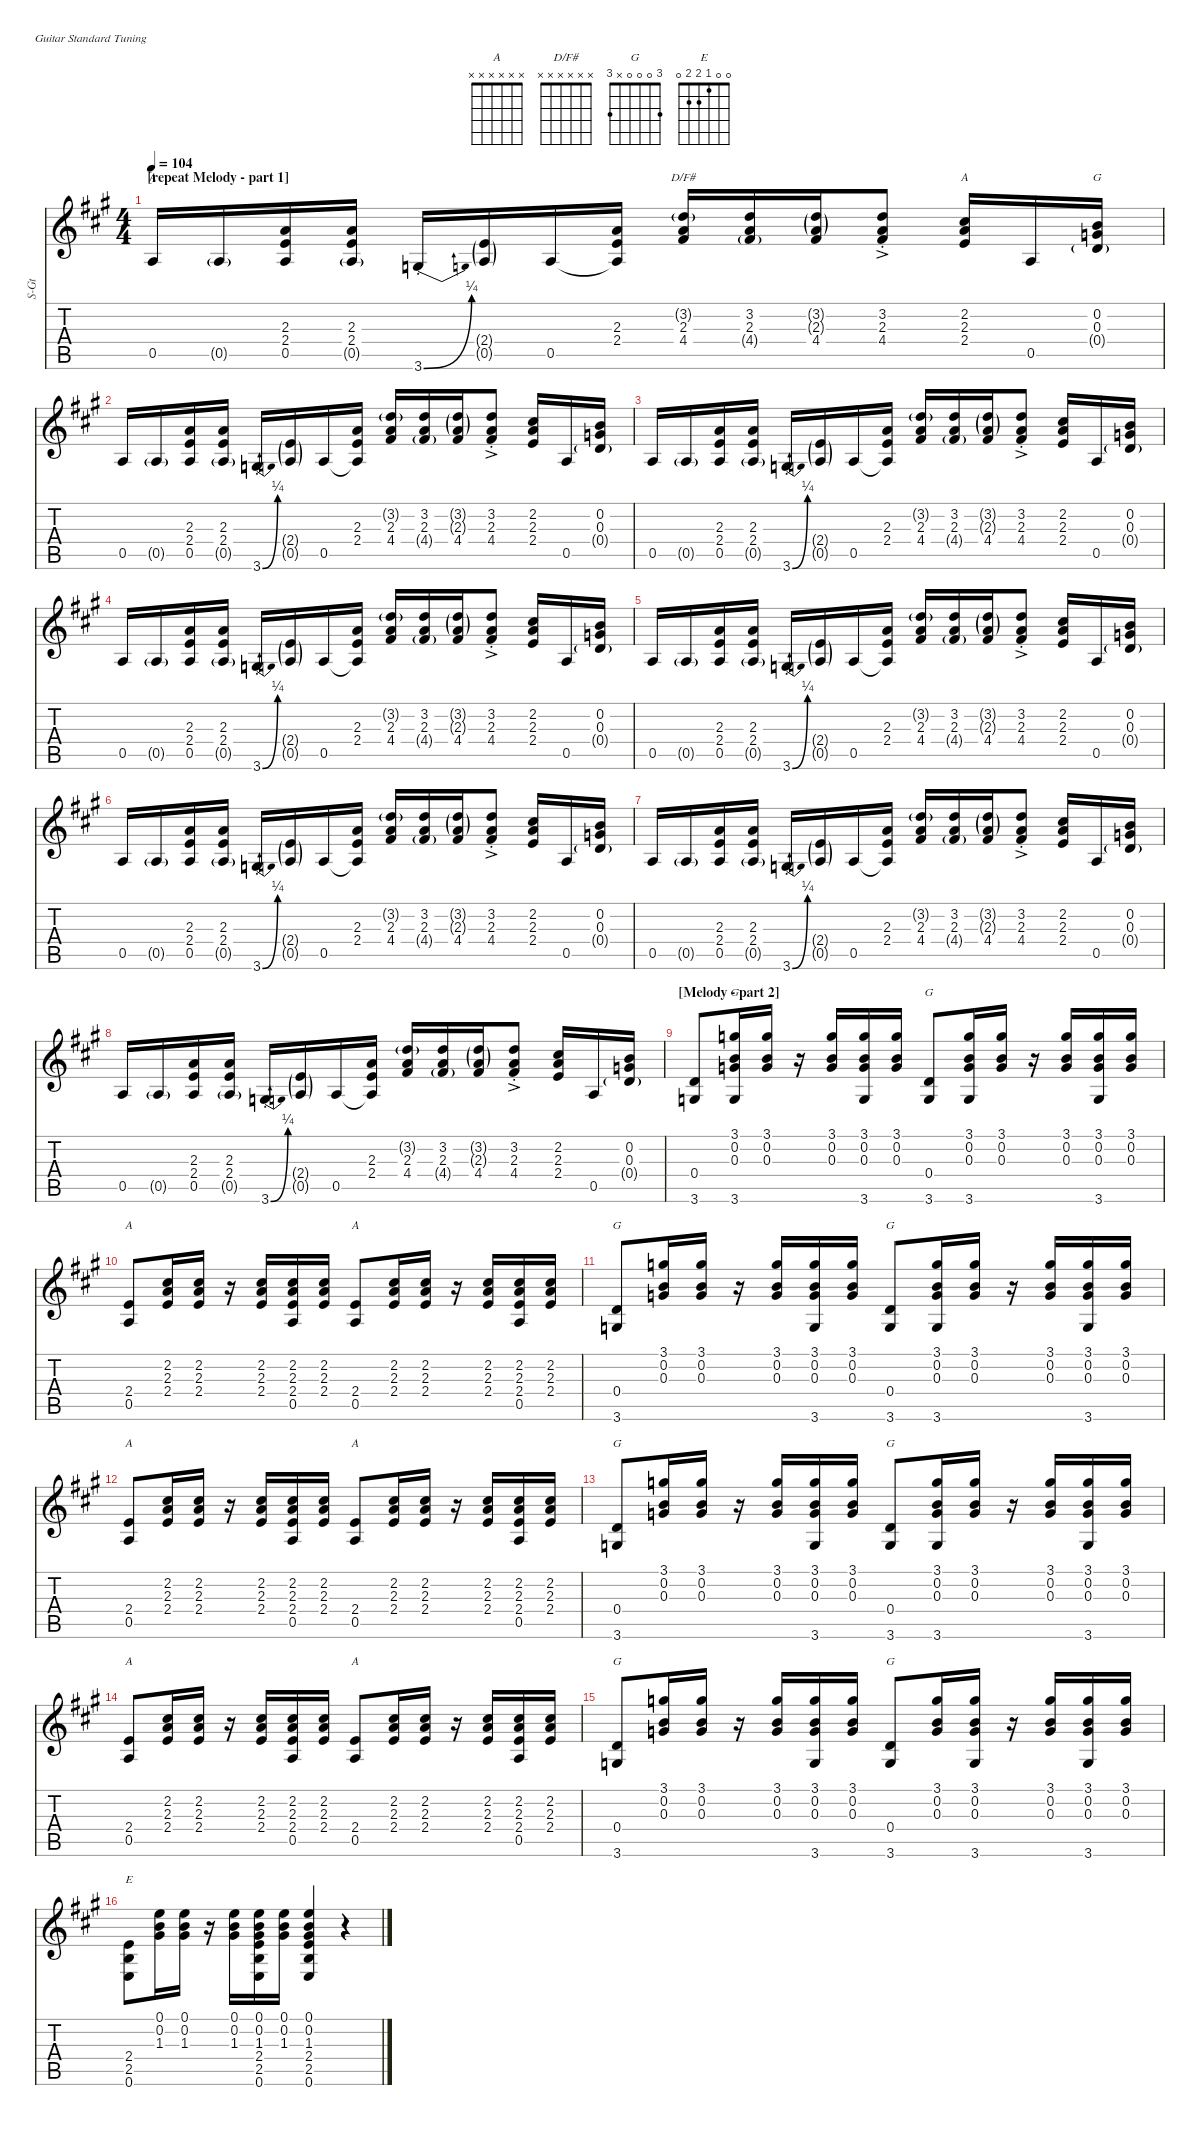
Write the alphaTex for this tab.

\hideDynamics
\bracketExtendMode nobrackets
\otherSystemsTrackNameOrientation horizontal
\track ("Acoustic Guitar" "S-Gt") {instrument acousticguitarsteel}
\staff {score tabs}
\tuning (E4 B3 G3 D3 A2 E2)
\chord ("A" x 2 2 2 0 x) {showfingering false barre (2 2)}
\chord ("D/F#" x x x x x x)
\chord ("A" x x x x x x)
\chord ("G" x 2147483647 2147483647 2147483647 x x) {firstfret 2147483648 showfingering false}
\chord ("G" 3 0 0 0 x 3) {showfingering false}
\chord ("E" 0 0 1 2 2 0) {showfingering false}
\ts (4 4)
\section ("" "[repeat Melody - part 1]")
\tempo 104
\clef g2
\ks a
0.5{acc forcenatural}.16{ch "A" dy f beam Up} 0.5{g acc forcenatural}.16{beam Up} (2.3{acc forcenatural} 2.4{acc forcenatural} 0.5{acc forcenatural}).16{beam Up} (2.3{acc forcenatural} 2.4{acc forcenatural} 0.5{g acc forcenatural}).16{beam Up} 3.6{be (bend 0 0 24.599999999999998 1) st acc forcenatural}.16{beam Up} (0.5{g acc forcenatural} 2.4{g acc forcenatural}).16{beam Up} 0.5{acc forcenatural}.16{beam Up} (2.3{acc forcenatural} 2.4{acc forcenatural} 0.5{t acc forcenatural}).16{beam Up} (3.2{g acc forcenatural} 2.3{acc forcenatural} 4.4{acc #}).16{ch "D/F#" beam Up} (3.2{acc forcenatural} 2.3{acc forcenatural} 4.4{g acc #}).16{beam Up} (3.2{g acc forcenatural} 2.3{g acc forcenatural} 4.4{acc #}).16{beam Up} (3.2{ac st acc forcenatural} 2.3{st acc forcenatural} 4.4{st acc #}).8{beam Up} (2.2{acc #} 2.3{acc forcenatural} 2.4{acc forcenatural}).16{ch "A" beam Up} 0.5{acc forcenatural}.16{beam Up} (0.3{acc forcenatural} 0.4{g acc forcenatural} 0.2{acc forcenatural}).16{ch "G" beam Up} |
0.5{acc forcenatural}.16{beam Up} 0.5{g acc forcenatural}.16{beam Up} (2.3{acc forcenatural} 2.4{acc forcenatural} 0.5{acc forcenatural}).16{beam Up} (2.3{acc forcenatural} 2.4{acc forcenatural} 0.5{g acc forcenatural}).16{beam Up} 3.6{be (bend 0 0 24.599999999999998 1) st acc forcenatural}.16{beam Up} (0.5{g acc forcenatural} 2.4{g acc forcenatural}).16{beam Up} 0.5{acc forcenatural}.16{beam Up} (2.3{acc forcenatural} 2.4{acc forcenatural} 0.5{t acc forcenatural}).16{beam Up} (3.2{g acc forcenatural} 2.3{acc forcenatural} 4.4{acc #}).16{beam Up} (3.2{acc forcenatural} 2.3{acc forcenatural} 4.4{g acc #}).16{beam Up} (3.2{g acc forcenatural} 2.3{g acc forcenatural} 4.4{acc #}).16{beam Up} (3.2{ac st acc forcenatural} 2.3{st acc forcenatural} 4.4{st acc #}).8{beam Up} (2.2{acc #} 2.3{acc forcenatural} 2.4{acc forcenatural}).16{beam Up} 0.5{acc forcenatural}.16{beam Up} (0.3{acc forcenatural} 0.4{g acc forcenatural} 0.2{acc forcenatural}).16{beam Up} |
0.5{acc forcenatural}.16{beam Up} 0.5{g acc forcenatural}.16{beam Up} (2.3{acc forcenatural} 2.4{acc forcenatural} 0.5{acc forcenatural}).16{beam Up} (2.3{acc forcenatural} 2.4{acc forcenatural} 0.5{g acc forcenatural}).16{beam Up} 3.6{be (bend 0 0 24.599999999999998 1) st acc forcenatural}.16{beam Up} (0.5{g acc forcenatural} 2.4{g acc forcenatural}).16{beam Up} 0.5{acc forcenatural}.16{beam Up} (2.3{acc forcenatural} 2.4{acc forcenatural} 0.5{t acc forcenatural}).16{beam Up} (3.2{g acc forcenatural} 2.3{acc forcenatural} 4.4{acc #}).16{beam Up} (3.2{acc forcenatural} 2.3{acc forcenatural} 4.4{g acc #}).16{beam Up} (3.2{g acc forcenatural} 2.3{g acc forcenatural} 4.4{acc #}).16{beam Up} (3.2{ac st acc forcenatural} 2.3{st acc forcenatural} 4.4{st acc #}).8{beam Up} (2.2{acc #} 2.3{acc forcenatural} 2.4{acc forcenatural}).16{beam Up} 0.5{acc forcenatural}.16{beam Up} (0.3{acc forcenatural} 0.4{g acc forcenatural} 0.2{acc forcenatural}).16{beam Up} |
0.5{acc forcenatural}.16{beam Up} 0.5{g acc forcenatural}.16{beam Up} (2.3{acc forcenatural} 2.4{acc forcenatural} 0.5{acc forcenatural}).16{beam Up} (2.3{acc forcenatural} 2.4{acc forcenatural} 0.5{g acc forcenatural}).16{beam Up} 3.6{be (bend 0 0 24.599999999999998 1) st acc forcenatural}.16{beam Up} (0.5{g acc forcenatural} 2.4{g acc forcenatural}).16{beam Up} 0.5{acc forcenatural}.16{beam Up} (2.3{acc forcenatural} 2.4{acc forcenatural} 0.5{t acc forcenatural}).16{beam Up} (3.2{g acc forcenatural} 2.3{acc forcenatural} 4.4{acc #}).16{beam Up} (3.2{acc forcenatural} 2.3{acc forcenatural} 4.4{g acc #}).16{beam Up} (3.2{g acc forcenatural} 2.3{g acc forcenatural} 4.4{acc #}).16{beam Up} (3.2{ac st acc forcenatural} 2.3{st acc forcenatural} 4.4{st acc #}).8{beam Up} (2.2{acc #} 2.3{acc forcenatural} 2.4{acc forcenatural}).16{beam Up} 0.5{acc forcenatural}.16{beam Up} (0.3{acc forcenatural} 0.4{g acc forcenatural} 0.2{acc forcenatural}).16{beam Up} |
0.5{acc forcenatural}.16{beam Up} 0.5{g acc forcenatural}.16{beam Up} (2.3{acc forcenatural} 2.4{acc forcenatural} 0.5{acc forcenatural}).16{beam Up} (2.3{acc forcenatural} 2.4{acc forcenatural} 0.5{g acc forcenatural}).16{beam Up} 3.6{be (bend 0 0 24.599999999999998 1) st acc forcenatural}.16{beam Up} (0.5{g acc forcenatural} 2.4{g acc forcenatural}).16{beam Up} 0.5{acc forcenatural}.16{beam Up} (2.3{acc forcenatural} 2.4{acc forcenatural} 0.5{t acc forcenatural}).16{beam Up} (3.2{g acc forcenatural} 2.3{acc forcenatural} 4.4{acc #}).16{beam Up} (3.2{acc forcenatural} 2.3{acc forcenatural} 4.4{g acc #}).16{beam Up} (3.2{g acc forcenatural} 2.3{g acc forcenatural} 4.4{acc #}).16{beam Up} (3.2{ac st acc forcenatural} 2.3{st acc forcenatural} 4.4{st acc #}).8{beam Up} (2.2{acc #} 2.3{acc forcenatural} 2.4{acc forcenatural}).16{beam Up} 0.5{acc forcenatural}.16{beam Up} (0.3{acc forcenatural} 0.4{g acc forcenatural} 0.2{acc forcenatural}).16{beam Up} |
0.5{acc forcenatural}.16{beam Up} 0.5{g acc forcenatural}.16{beam Up} (2.3{acc forcenatural} 2.4{acc forcenatural} 0.5{acc forcenatural}).16{beam Up} (2.3{acc forcenatural} 2.4{acc forcenatural} 0.5{g acc forcenatural}).16{beam Up} 3.6{be (bend 0 0 24.599999999999998 1) st acc forcenatural}.16{beam Up} (0.5{g acc forcenatural} 2.4{g acc forcenatural}).16{beam Up} 0.5{acc forcenatural}.16{beam Up} (2.3{acc forcenatural} 2.4{acc forcenatural} 0.5{t acc forcenatural}).16{beam Up} (3.2{g acc forcenatural} 2.3{acc forcenatural} 4.4{acc #}).16{beam Up} (3.2{acc forcenatural} 2.3{acc forcenatural} 4.4{g acc #}).16{beam Up} (3.2{g acc forcenatural} 2.3{g acc forcenatural} 4.4{acc #}).16{beam Up} (3.2{ac st acc forcenatural} 2.3{st acc forcenatural} 4.4{st acc #}).8{beam Up} (2.2{acc #} 2.3{acc forcenatural} 2.4{acc forcenatural}).16{beam Up} 0.5{acc forcenatural}.16{beam Up} (0.3{acc forcenatural} 0.4{g acc forcenatural} 0.2{acc forcenatural}).16{beam Up} |
0.5{acc forcenatural}.16{beam Up} 0.5{g acc forcenatural}.16{beam Up} (2.3{acc forcenatural} 2.4{acc forcenatural} 0.5{acc forcenatural}).16{beam Up} (2.3{acc forcenatural} 2.4{acc forcenatural} 0.5{g acc forcenatural}).16{beam Up} 3.6{be (bend 0 0 24.599999999999998 1) st acc forcenatural}.16{beam Up} (0.5{g acc forcenatural} 2.4{g acc forcenatural}).16{beam Up} 0.5{acc forcenatural}.16{beam Up} (2.3{acc forcenatural} 2.4{acc forcenatural} 0.5{t acc forcenatural}).16{beam Up} (3.2{g acc forcenatural} 2.3{acc forcenatural} 4.4{acc #}).16{beam Up} (3.2{acc forcenatural} 2.3{acc forcenatural} 4.4{g acc #}).16{beam Up} (3.2{g acc forcenatural} 2.3{g acc forcenatural} 4.4{acc #}).16{beam Up} (3.2{ac st acc forcenatural} 2.3{st acc forcenatural} 4.4{st acc #}).8{beam Up} (2.2{acc #} 2.3{acc forcenatural} 2.4{acc forcenatural}).16{beam Up} 0.5{acc forcenatural}.16{beam Up} (0.3{acc forcenatural} 0.4{g acc forcenatural} 0.2{acc forcenatural}).16{beam Up} |
0.5{acc forcenatural}.16{beam Up} 0.5{g acc forcenatural}.16{beam Up} (2.3{acc forcenatural} 2.4{acc forcenatural} 0.5{acc forcenatural}).16{beam Up} (2.3{acc forcenatural} 2.4{acc forcenatural} 0.5{g acc forcenatural}).16{beam Up} 3.6{be (bend 0 0 24.599999999999998 1) st acc forcenatural}.16{beam Up} (0.5{g acc forcenatural} 2.4{g acc forcenatural}).16{beam Up} 0.5{acc forcenatural}.16{beam Up} (2.3{acc forcenatural} 2.4{acc forcenatural} 0.5{t acc forcenatural}).16{beam Up} (3.2{g acc forcenatural} 2.3{acc forcenatural} 4.4{acc #}).16{beam Up} (3.2{acc forcenatural} 2.3{acc forcenatural} 4.4{g acc #}).16{beam Up} (3.2{g acc forcenatural} 2.3{g acc forcenatural} 4.4{acc #}).16{beam Up} (3.2{ac st acc forcenatural} 2.3{st acc forcenatural} 4.4{st acc #}).8{beam Up} (2.2{acc #} 2.3{acc forcenatural} 2.4{acc forcenatural}).16{beam Up} 0.5{acc forcenatural}.16{beam Up} (0.3{acc forcenatural} 0.4{g acc forcenatural} 0.2{acc forcenatural}).16{beam Up} |
\section ("" "[Melody - part 2]")
(0.4{acc forcenatural} 3.6{acc forcenatural}).8{beam Up} (3.1{acc forcenatural} 0.2{acc forcenatural} 0.3{acc forcenatural} 3.6{acc forcenatural}).16{ch "G" beam Up} (3.1{acc forcenatural} 0.2{acc forcenatural} 0.3{acc forcenatural}).16{beam Up} r.16{beam Up} (3.1{acc forcenatural} 0.2{acc forcenatural} 0.3{acc forcenatural}).16{beam Down} (3.1{acc forcenatural} 0.2{acc forcenatural} 0.3{acc forcenatural} 3.6{acc forcenatural}).16{beam Down} (3.1{acc forcenatural} 0.2{acc forcenatural} 0.3{acc forcenatural}).16{beam Down} (0.4{acc forcenatural} 3.6{acc forcenatural}).8{ch "G" beam Up} (3.1{acc forcenatural} 0.2{acc forcenatural} 0.3{acc forcenatural} 3.6{acc forcenatural}).16{beam Up} (3.1{acc forcenatural} 0.2{acc forcenatural} 0.3{acc forcenatural}).16{beam Up} r.16{beam Up} (3.1{acc forcenatural} 0.2{acc forcenatural} 0.3{acc forcenatural}).16{beam Down} (3.1{acc forcenatural} 0.2{acc forcenatural} 0.3{acc forcenatural} 3.6{acc forcenatural}).16{beam Down} (3.1{acc forcenatural} 0.2{acc forcenatural} 0.3{acc forcenatural}).16{beam Down} |
(2.4{acc forcenatural} 0.5{acc forcenatural}).8{ch "A" beam Up} (2.2{acc #} 2.3{acc forcenatural} 2.4{acc forcenatural}).16{beam Up} (2.2{acc #} 2.3{acc forcenatural} 2.4{acc forcenatural}).16{beam Up} r.16{beam Up} (2.2{acc #} 2.3{acc forcenatural} 2.4{acc forcenatural}).16{beam Up} (2.2{acc #} 2.3{acc forcenatural} 2.4{acc forcenatural} 0.5{acc forcenatural}).16{beam Up} (2.2{acc #} 2.3{acc forcenatural} 2.4{acc forcenatural}).16{beam Up} (2.4{acc forcenatural} 0.5{acc forcenatural}).8{ch "A" beam Up} (2.2{acc #} 2.3{acc forcenatural} 2.4{acc forcenatural}).16{beam Up} (2.2{acc #} 2.3{acc forcenatural} 2.4{acc forcenatural}).16{beam Up} r.16{beam Up} (2.2{acc #} 2.3{acc forcenatural} 2.4{acc forcenatural}).16{beam Up} (2.2{acc #} 2.3{acc forcenatural} 2.4{acc forcenatural} 0.5{acc forcenatural}).16{beam Up} (2.2{acc #} 2.3{acc forcenatural} 2.4{acc forcenatural}).16{beam Up} |
(0.4{acc forcenatural} 3.6{acc forcenatural}).8{ch "G" beam Up} (3.1{acc forcenatural} 0.2{acc forcenatural} 0.3{acc forcenatural}).16{beam Up} (3.1{acc forcenatural} 0.2{acc forcenatural} 0.3{acc forcenatural}).16{beam Up} r.16{beam Up} (3.1{acc forcenatural} 0.2{acc forcenatural} 0.3{acc forcenatural}).16{beam Down} (3.1{acc forcenatural} 0.2{acc forcenatural} 0.3{acc forcenatural} 3.6{acc forcenatural}).16{beam Down} (3.1{acc forcenatural} 0.2{acc forcenatural} 0.3{acc forcenatural}).16{beam Down} (0.4{acc forcenatural} 3.6{acc forcenatural}).8{ch "G" beam Up} (3.1{acc forcenatural} 0.2{acc forcenatural} 0.3{acc forcenatural} 3.6{acc forcenatural}).16{beam Up} (3.1{acc forcenatural} 0.2{acc forcenatural} 0.3{acc forcenatural}).16{beam Up} r.16{beam Up} (3.1{acc forcenatural} 0.2{acc forcenatural} 0.3{acc forcenatural}).16{beam Down} (3.1{acc forcenatural} 0.2{acc forcenatural} 0.3{acc forcenatural} 3.6{acc forcenatural}).16{beam Down} (3.1{acc forcenatural} 0.2{acc forcenatural} 0.3{acc forcenatural}).16{beam Down} |
(2.4{acc forcenatural} 0.5{acc forcenatural}).8{ch "A" beam Up} (2.2{acc #} 2.3{acc forcenatural} 2.4{acc forcenatural}).16{beam Up} (2.2{acc #} 2.3{acc forcenatural} 2.4{acc forcenatural}).16{beam Up} r.16{beam Up} (2.2{acc #} 2.3{acc forcenatural} 2.4{acc forcenatural}).16{beam Up} (2.2{acc #} 2.3{acc forcenatural} 2.4{acc forcenatural} 0.5{acc forcenatural}).16{beam Up} (2.2{acc #} 2.3{acc forcenatural} 2.4{acc forcenatural}).16{beam Up} (2.4{acc forcenatural} 0.5{acc forcenatural}).8{ch "A" beam Up} (2.2{acc #} 2.3{acc forcenatural} 2.4{acc forcenatural}).16{beam Up} (2.2{acc #} 2.3{acc forcenatural} 2.4{acc forcenatural}).16{beam Up} r.16{beam Up} (2.2{acc #} 2.3{acc forcenatural} 2.4{acc forcenatural}).16{beam Up} (2.2{acc #} 2.3{acc forcenatural} 2.4{acc forcenatural} 0.5{acc forcenatural}).16{beam Up} (2.2{acc #} 2.3{acc forcenatural} 2.4{acc forcenatural}).16{beam Up} |
(0.4{acc forcenatural} 3.6{acc forcenatural}).8{ch "G" beam Up} (3.1{acc forcenatural} 0.2{acc forcenatural} 0.3{acc forcenatural}).16{beam Up} (3.1{acc forcenatural} 0.2{acc forcenatural} 0.3{acc forcenatural}).16{beam Up} r.16{beam Up} (3.1{acc forcenatural} 0.2{acc forcenatural} 0.3{acc forcenatural}).16{beam Down} (3.1{acc forcenatural} 0.2{acc forcenatural} 0.3{acc forcenatural} 3.6{acc forcenatural}).16{beam Down} (3.1{acc forcenatural} 0.2{acc forcenatural} 0.3{acc forcenatural}).16{beam Down} (0.4{acc forcenatural} 3.6{acc forcenatural}).8{ch "G" beam Up} (3.1{acc forcenatural} 0.2{acc forcenatural} 0.3{acc forcenatural} 3.6{acc forcenatural}).16{beam Up} (3.1{acc forcenatural} 0.2{acc forcenatural} 0.3{acc forcenatural}).16{beam Up} r.16{beam Up} (3.1{acc forcenatural} 0.2{acc forcenatural} 0.3{acc forcenatural}).16{beam Down} (3.1{acc forcenatural} 0.2{acc forcenatural} 0.3{acc forcenatural} 3.6{acc forcenatural}).16{beam Down} (3.1{acc forcenatural} 0.2{acc forcenatural} 0.3{acc forcenatural}).16{beam Down} |
(2.4{acc forcenatural} 0.5{acc forcenatural}).8{ch "A" beam Up} (2.2{acc #} 2.3{acc forcenatural} 2.4{acc forcenatural}).16{beam Up} (2.2{acc #} 2.3{acc forcenatural} 2.4{acc forcenatural}).16{beam Up} r.16{beam Up} (2.2{acc #} 2.3{acc forcenatural} 2.4{acc forcenatural}).16{beam Up} (2.2{acc #} 2.3{acc forcenatural} 2.4{acc forcenatural} 0.5{acc forcenatural}).16{beam Up} (2.2{acc #} 2.3{acc forcenatural} 2.4{acc forcenatural}).16{beam Up} (2.4{acc forcenatural} 0.5{acc forcenatural}).8{ch "A" beam Up} (2.2{acc #} 2.3{acc forcenatural} 2.4{acc forcenatural}).16{beam Up} (2.2{acc #} 2.3{acc forcenatural} 2.4{acc forcenatural}).16{beam Up} r.16{beam Up} (2.2{acc #} 2.3{acc forcenatural} 2.4{acc forcenatural}).16{beam Up} (2.2{acc #} 2.3{acc forcenatural} 2.4{acc forcenatural} 0.5{acc forcenatural}).16{beam Up} (2.2{acc #} 2.3{acc forcenatural} 2.4{acc forcenatural}).16{beam Up} |
(0.4{acc forcenatural} 3.6{acc forcenatural}).8{ch "G" beam Up} (3.1{acc forcenatural} 0.2{acc forcenatural} 0.3{acc forcenatural}).16{beam Up} (3.1{acc forcenatural} 0.2{acc forcenatural} 0.3{acc forcenatural}).16{beam Up} r.16{beam Up} (3.1{acc forcenatural} 0.2{acc forcenatural} 0.3{acc forcenatural}).16{beam Down} (3.1{acc forcenatural} 0.2{acc forcenatural} 0.3{acc forcenatural} 3.6{acc forcenatural}).16{beam Down} (3.1{acc forcenatural} 0.2{acc forcenatural} 0.3{acc forcenatural}).16{beam Down} (0.4{acc forcenatural} 3.6{acc forcenatural}).8{ch "G" beam Up} (3.1{acc forcenatural} 0.2{acc forcenatural} 0.3{acc forcenatural}).16{beam Up} (3.1{acc forcenatural} 0.2{acc forcenatural} 0.3{acc forcenatural} 3.6{acc forcenatural}).16{beam Up} r.16{beam Up} (3.1{acc forcenatural} 0.2{acc forcenatural} 0.3{acc forcenatural}).16{beam Down} (3.1{acc forcenatural} 0.2{acc forcenatural} 0.3{acc forcenatural} 3.6{acc forcenatural}).16{beam Down} (3.1{acc forcenatural} 0.2{acc forcenatural} 0.3{acc forcenatural}).16{beam Down} |
(2.4{acc forcenatural} 2.5{acc forcenatural} 0.6{acc forcenatural}).8{ch "E" beam Down} (0.1{acc forcenatural} 0.2{acc forcenatural} 1.3{acc #}).16{beam Down} (0.1{acc forcenatural} 0.2{acc forcenatural} 1.3{acc #}).16{beam Down} r.16{beam Down} (0.1{acc forcenatural} 0.2{acc forcenatural} 1.3{acc #}).16{beam Up} (0.1{acc forcenatural} 0.2{acc forcenatural} 1.3{acc #} 2.4{acc forcenatural} 2.5{acc forcenatural} 0.6{acc forcenatural}).16{beam Up} (0.1{acc forcenatural} 0.2{acc forcenatural} 1.3{acc #}).16{beam Up} (0.1{acc forcenatural} 0.2{acc forcenatural} 1.3{acc #} 2.4{acc forcenatural} 2.5{acc forcenatural} 0.6{acc forcenatural}).4{beam Up} r.4{beam Up}
